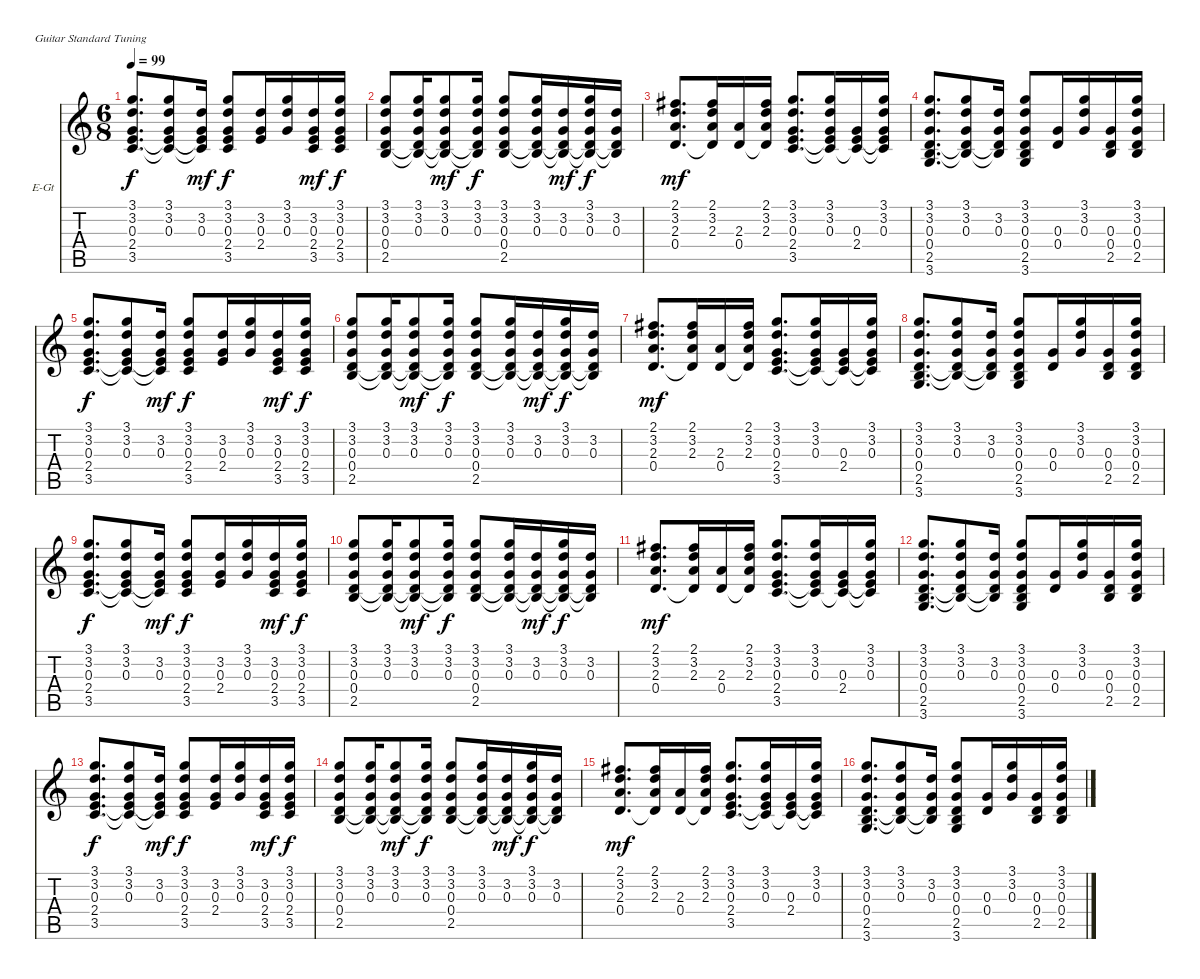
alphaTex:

\defaultSystemsLayout 4
\bracketExtendMode nobrackets
\firstSystemTrackNameOrientation horizontal
\otherSystemsTrackNameOrientation horizontal
\track ("Stone Gossard (Clean)" "E-Gt") {instrument electricguitarclean}
\staff {score tabs}
\tuning (E4 B3 G3 D3 A2 E2)
\ts (6 8)
\tempo 99
\clef g2
\ks c
(3.1 3.2 0.3 2.4 3.5).8{d dy f} (3.1 3.2 0.3 2.4{t} 3.5{t}).8 (3.2 0.3 2.4{t} 3.5{t}).16{dy mf} (3.1 3.2 0.3 2.4 3.5).8{dy f} (3.2 0.3 2.4).16 (3.1 3.2 0.3).16 (3.2 0.3 2.4 3.5).16{dy mf} (3.1 3.2 0.3 2.4 3.5).16{dy f} |
(3.1 3.2 0.3 0.4 2.5).8 (3.1 3.2 0.3 0.4{t} 2.5{t}).16 (3.1 3.2 0.3 0.4{t} 2.5{t}).8{dy mf} (3.1 3.2 0.3 0.4{t} 2.5{t}).16{dy f} (3.1 3.2 0.3 0.4 2.5).8 (3.1 3.2 0.3 0.4{t} 2.5{t}).16 (3.2 0.3 0.4{t} 2.5{t}).16{dy mf} (3.1 3.2 0.3 0.4{t} 2.5{t}).16{dy f} (3.2 0.3 0.4{t} 2.5{t}).16 |
(2.1 3.2 2.3 0.4).8{d dy mf} (2.1 3.2 2.3 0.4{t}).16 (2.3 0.4).16 (2.1 3.2 2.3 0.4{t}).16 (3.1 3.2 0.3 2.4 3.5).8{d} (3.1 3.2 0.3 2.4{t} 3.5{t}).16 (0.3 2.4 3.5{t}).16 (3.1 3.2 0.3 2.4{t} 3.5{t}).16 |
(3.1 3.2 0.3 0.4 2.5 3.6).8{d} (3.1 3.2 0.3 0.4{t} 2.5{t}).8 (3.2 0.3 0.4{t} 2.5{t}).16 (3.1 3.2 0.3 0.4 2.5 3.6).8 (0.3 0.4).16 (3.1 3.2 0.3).16 (0.3 0.4 2.5).16 (3.1 3.2 0.3 0.4 2.5).16 |
(3.1 3.2 0.3 2.4 3.5).8{d dy f} (3.1 3.2 0.3 2.4{t} 3.5{t}).8 (3.2 0.3 2.4{t} 3.5{t}).16{dy mf} (3.1 3.2 0.3 2.4 3.5).8{dy f} (3.2 0.3 2.4).16 (3.1 3.2 0.3).16 (3.2 0.3 2.4 3.5).16{dy mf} (3.1 3.2 0.3 2.4 3.5).16{dy f} |
(3.1 3.2 0.3 0.4 2.5).8 (3.1 3.2 0.3 0.4{t} 2.5{t}).16 (3.1 3.2 0.3 0.4{t} 2.5{t}).8{dy mf} (3.1 3.2 0.3 0.4{t} 2.5{t}).16{dy f} (3.1 3.2 0.3 0.4 2.5).8 (3.1 3.2 0.3 0.4{t} 2.5{t}).16 (3.2 0.3 0.4{t} 2.5{t}).16{dy mf} (3.1 3.2 0.3 0.4{t} 2.5{t}).16{dy f} (3.2 0.3 0.4{t} 2.5{t}).16 |
(2.1 3.2 2.3 0.4).8{d dy mf} (2.1 3.2 2.3 0.4{t}).16 (2.3 0.4).16 (2.1 3.2 2.3 0.4{t}).16 (3.1 3.2 0.3 2.4 3.5).8{d} (3.1 3.2 0.3 2.4{t} 3.5{t}).16 (0.3 2.4 3.5{t}).16 (3.1 3.2 0.3 2.4{t} 3.5{t}).16 |
(3.1 3.2 0.3 0.4 2.5 3.6).8{d} (3.1 3.2 0.3 0.4{t} 2.5{t}).8 (3.2 0.3 0.4{t} 2.5{t}).16 (3.1 3.2 0.3 0.4 2.5 3.6).8 (0.3 0.4).16 (3.1 3.2 0.3).16 (0.3 0.4 2.5).16 (3.1 3.2 0.3 0.4 2.5).16 |
(3.1 3.2 0.3 2.4 3.5).8{d dy f} (3.1 3.2 0.3 2.4{t} 3.5{t}).8 (3.2 0.3 2.4{t} 3.5{t}).16{dy mf} (3.1 3.2 0.3 2.4 3.5).8{dy f} (3.2 0.3 2.4).16 (3.1 3.2 0.3).16 (3.2 0.3 2.4 3.5).16{dy mf} (3.1 3.2 0.3 2.4 3.5).16{dy f} |
(3.1 3.2 0.3 0.4 2.5).8 (3.1 3.2 0.3 0.4{t} 2.5{t}).16 (3.1 3.2 0.3 0.4{t} 2.5{t}).8{dy mf} (3.1 3.2 0.3 0.4{t} 2.5{t}).16{dy f} (3.1 3.2 0.3 0.4 2.5).8 (3.1 3.2 0.3 0.4{t} 2.5{t}).16 (3.2 0.3 0.4{t} 2.5{t}).16{dy mf} (3.1 3.2 0.3 0.4{t} 2.5{t}).16{dy f} (3.2 0.3 0.4{t} 2.5{t}).16 |
(2.1 3.2 2.3 0.4).8{d dy mf} (2.1 3.2 2.3 0.4{t}).16 (2.3 0.4).16 (2.1 3.2 2.3 0.4{t}).16 (3.1 3.2 0.3 2.4 3.5).8{d} (3.1 3.2 0.3 2.4{t} 3.5{t}).16 (0.3 2.4 3.5{t}).16 (3.1 3.2 0.3 2.4{t} 3.5{t}).16 |
(3.1 3.2 0.3 0.4 2.5 3.6).8{d} (3.1 3.2 0.3 0.4{t} 2.5{t}).8 (3.2 0.3 0.4{t} 2.5{t}).16 (3.1 3.2 0.3 0.4 2.5 3.6).8 (0.3 0.4).16 (3.1 3.2 0.3).16 (0.3 0.4 2.5).16 (3.1 3.2 0.3 0.4 2.5).16 |
(3.1 3.2 0.3 2.4 3.5).8{d dy f} (3.1 3.2 0.3 2.4{t} 3.5{t}).8 (3.2 0.3 2.4{t} 3.5{t}).16{dy mf} (3.1 3.2 0.3 2.4 3.5).8{dy f} (3.2 0.3 2.4).16 (3.1 3.2 0.3).16 (3.2 0.3 2.4 3.5).16{dy mf} (3.1 3.2 0.3 2.4 3.5).16{dy f} |
(3.1 3.2 0.3 0.4 2.5).8 (3.1 3.2 0.3 0.4{t} 2.5{t}).16 (3.1 3.2 0.3 0.4{t} 2.5{t}).8{dy mf} (3.1 3.2 0.3 0.4{t} 2.5{t}).16{dy f} (3.1 3.2 0.3 0.4 2.5).8 (3.1 3.2 0.3 0.4{t} 2.5{t}).16 (3.2 0.3 0.4{t} 2.5{t}).16{dy mf} (3.1 3.2 0.3 0.4{t} 2.5{t}).16{dy f} (3.2 0.3 0.4{t} 2.5{t}).16 |
(2.1 3.2 2.3 0.4).8{d dy mf} (2.1 3.2 2.3 0.4{t}).16 (2.3 0.4).16 (2.1 3.2 2.3 0.4{t}).16 (3.1 3.2 0.3 2.4 3.5).8{d} (3.1 3.2 0.3 2.4{t} 3.5{t}).16 (0.3 2.4 3.5{t}).16 (3.1 3.2 0.3 2.4{t} 3.5{t}).16 |
(3.1 3.2 0.3 0.4 2.5 3.6).8{d} (3.1 3.2 0.3 0.4{t} 2.5{t}).8 (3.2 0.3 0.4{t} 2.5{t}).16 (3.1 3.2 0.3 0.4 2.5 3.6).8 (0.3 0.4).16 (3.1 3.2 0.3).16 (0.3 0.4 2.5).16 (3.1 3.2 0.3 0.4 2.5).16
